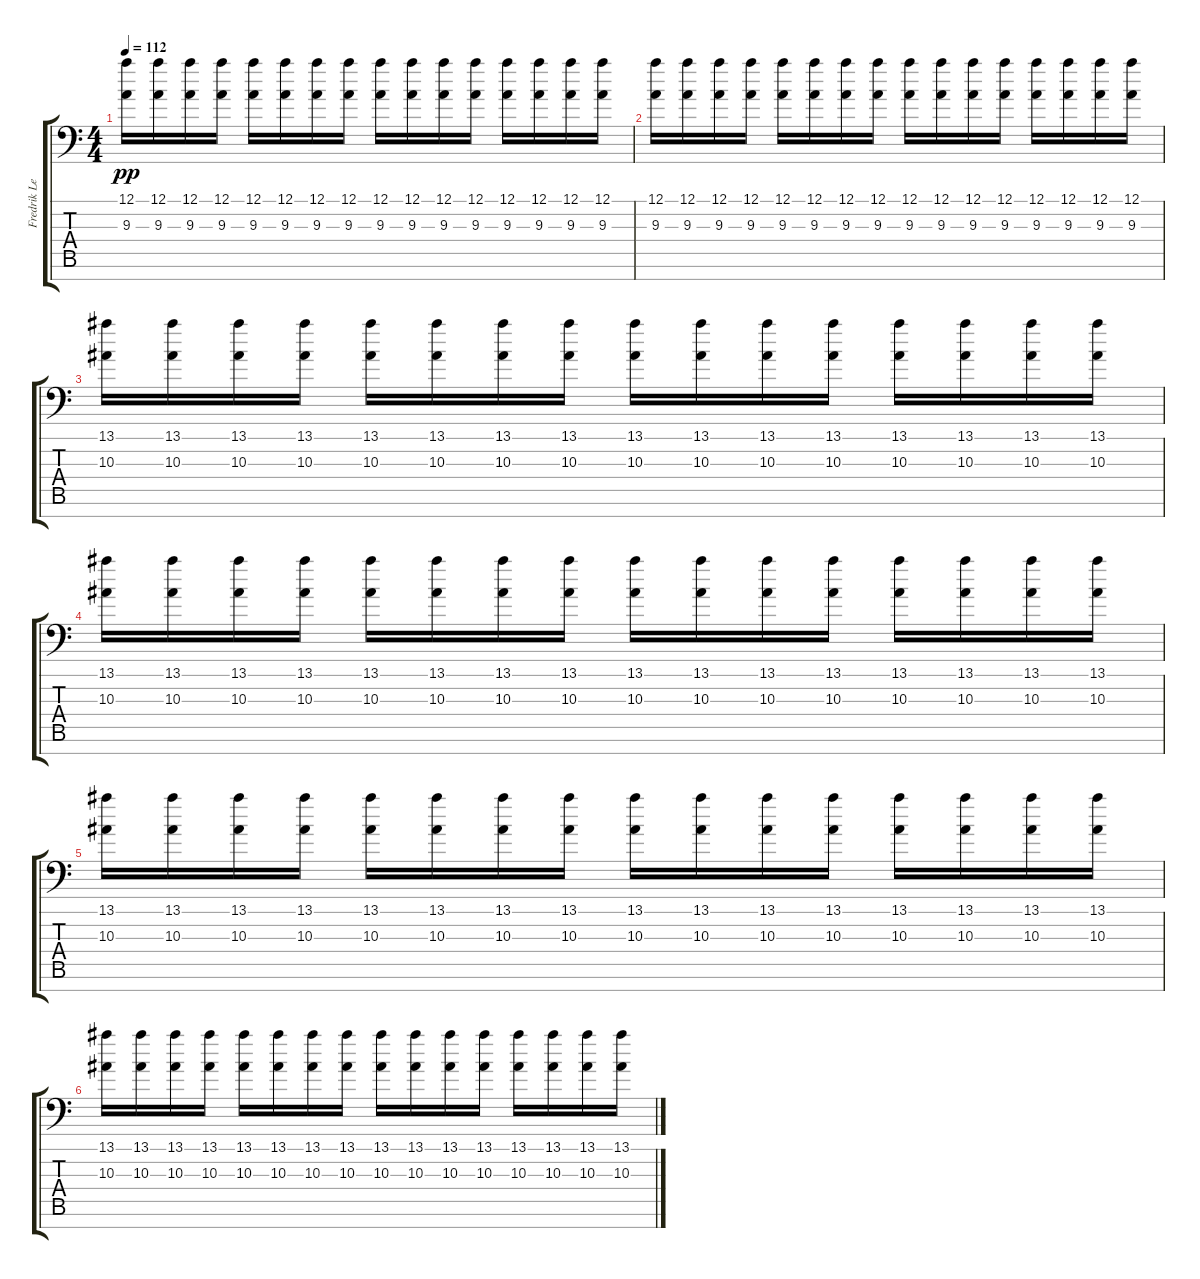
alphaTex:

\track ("Fredrik Lead" "Fredrik Le") {instrument distortionguitar}
\staff {score tabs}
\tuning (A3 F3 C3 G2 D2 A1 F1) {hide}
\ts (4 4)
\tempo 112
\clef f4
\ks c
(12.1 9.3).16{dy pp} (12.1 9.3).16 (12.1 9.3).16 (12.1 9.3).16 (12.1 9.3).16 (12.1 9.3).16 (12.1 9.3).16 (12.1 9.3).16 (12.1 9.3).16 (12.1 9.3).16 (12.1 9.3).16 (12.1 9.3).16 (12.1 9.3).16 (12.1 9.3).16 (12.1 9.3).16 (12.1 9.3).16 |
(12.1 9.3).16 (12.1 9.3).16 (12.1 9.3).16 (12.1 9.3).16 (12.1 9.3).16 (12.1 9.3).16 (12.1 9.3).16 (12.1 9.3).16 (12.1 9.3).16 (12.1 9.3).16 (12.1 9.3).16 (12.1 9.3).16 (12.1 9.3).16 (12.1 9.3).16 (12.1 9.3).16 (12.1 9.3).16 |
(13.1 10.3).16 (13.1 10.3).16 (13.1 10.3).16 (13.1 10.3).16 (13.1 10.3).16 (13.1 10.3).16 (13.1 10.3).16 (13.1 10.3).16 (13.1 10.3).16 (13.1 10.3).16 (13.1 10.3).16 (13.1 10.3).16 (13.1 10.3).16 (13.1 10.3).16 (13.1 10.3).16 (13.1 10.3).16 |
(13.1 10.3).16 (13.1 10.3).16 (13.1 10.3).16 (13.1 10.3).16 (13.1 10.3).16 (13.1 10.3).16 (13.1 10.3).16 (13.1 10.3).16 (13.1 10.3).16 (13.1 10.3).16 (13.1 10.3).16 (13.1 10.3).16 (13.1 10.3).16 (13.1 10.3).16 (13.1 10.3).16 (13.1 10.3).16 |
(13.1 10.3).16 (13.1 10.3).16 (13.1 10.3).16 (13.1 10.3).16 (13.1 10.3).16 (13.1 10.3).16 (13.1 10.3).16 (13.1 10.3).16 (13.1 10.3).16 (13.1 10.3).16 (13.1 10.3).16 (13.1 10.3).16 (13.1 10.3).16 (13.1 10.3).16 (13.1 10.3).16 (13.1 10.3).16 |
(13.1 10.3).16 (13.1 10.3).16 (13.1 10.3).16 (13.1 10.3).16 (13.1 10.3).16 (13.1 10.3).16 (13.1 10.3).16 (13.1 10.3).16 (13.1 10.3).16 (13.1 10.3).16 (13.1 10.3).16 (13.1 10.3).16 (13.1 10.3).16 (13.1 10.3).16 (13.1 10.3).16 (13.1 10.3).16
